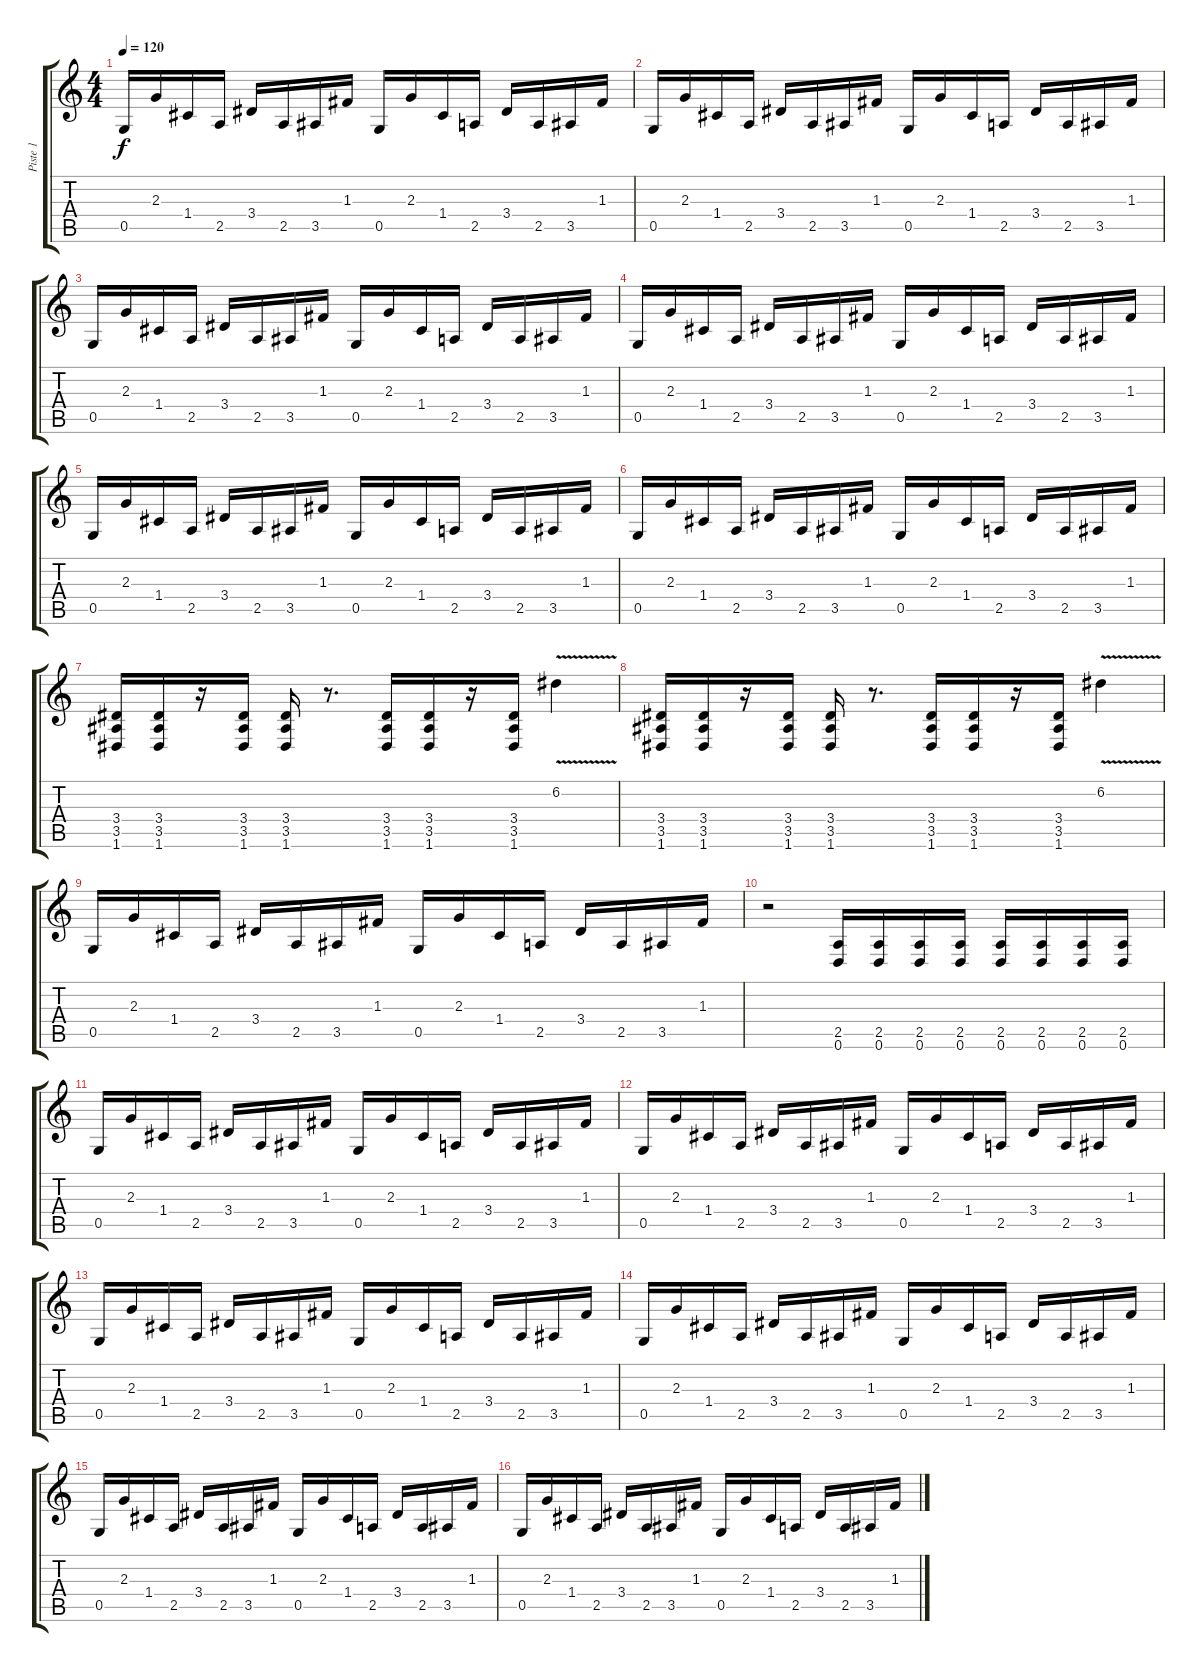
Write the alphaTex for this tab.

\track ("Piste 1" "Piste 1") {instrument distortionguitar}
\staff {score tabs}
\tuning (D4 A3 F3 C3 G2 D2) {hide}
\ts (4 4)
\tempo 120
\clef g2
\ks c
0.5.16{dy f} 2.3.16 1.4.16 2.5.16 3.4.16 2.5.16 3.5.16 1.3.16 0.5.16 2.3.16 1.4.16 2.5.16 3.4.16 2.5.16 3.5.16 1.3.16 |
0.5.16 2.3.16 1.4.16 2.5.16 3.4.16 2.5.16 3.5.16 1.3.16 0.5.16 2.3.16 1.4.16 2.5.16 3.4.16 2.5.16 3.5.16 1.3.16 |
0.5.16 2.3.16 1.4.16 2.5.16 3.4.16 2.5.16 3.5.16 1.3.16 0.5.16 2.3.16 1.4.16 2.5.16 3.4.16 2.5.16 3.5.16 1.3.16 |
0.5.16 2.3.16 1.4.16 2.5.16 3.4.16 2.5.16 3.5.16 1.3.16 0.5.16 2.3.16 1.4.16 2.5.16 3.4.16 2.5.16 3.5.16 1.3.16 |
0.5.16 2.3.16 1.4.16 2.5.16 3.4.16 2.5.16 3.5.16 1.3.16 0.5.16 2.3.16 1.4.16 2.5.16 3.4.16 2.5.16 3.5.16 1.3.16 |
0.5.16 2.3.16 1.4.16 2.5.16 3.4.16 2.5.16 3.5.16 1.3.16 0.5.16 2.3.16 1.4.16 2.5.16 3.4.16 2.5.16 3.5.16 1.3.16 |
(3.4 3.5 1.6).16 (3.4 3.5 1.6).16 r.16 (3.4 3.5 1.6).16 (3.4 3.5 1.6).16 r.8{d} (3.4 3.5 1.6).16 (3.4 3.5 1.6).16 r.16 (3.4 3.5 1.6).16 6.2{v}.4 |
(3.4 3.5 1.6).16 (3.4 3.5 1.6).16 r.16 (3.4 3.5 1.6).16 (3.4 3.5 1.6).16 r.8{d} (3.4 3.5 1.6).16 (3.4 3.5 1.6).16 r.16 (3.4 3.5 1.6).16 6.2{v}.4 |
0.5.16 2.3.16 1.4.16 2.5.16 3.4.16 2.5.16 3.5.16 1.3.16 0.5.16 2.3.16 1.4.16 2.5.16 3.4.16 2.5.16 3.5.16 1.3.16 |
r.2 (2.5 0.6).16 (2.5 0.6).16 (2.5 0.6).16 (2.5 0.6).16 (2.5 0.6).16 (2.5 0.6).16 (2.5 0.6).16 (2.5 0.6).16 |
0.5.16 2.3.16 1.4.16 2.5.16 3.4.16 2.5.16 3.5.16 1.3.16 0.5.16 2.3.16 1.4.16 2.5.16 3.4.16 2.5.16 3.5.16 1.3.16 |
0.5.16 2.3.16 1.4.16 2.5.16 3.4.16 2.5.16 3.5.16 1.3.16 0.5.16 2.3.16 1.4.16 2.5.16 3.4.16 2.5.16 3.5.16 1.3.16 |
0.5.16 2.3.16 1.4.16 2.5.16 3.4.16 2.5.16 3.5.16 1.3.16 0.5.16 2.3.16 1.4.16 2.5.16 3.4.16 2.5.16 3.5.16 1.3.16 |
0.5.16 2.3.16 1.4.16 2.5.16 3.4.16 2.5.16 3.5.16 1.3.16 0.5.16 2.3.16 1.4.16 2.5.16 3.4.16 2.5.16 3.5.16 1.3.16 |
0.5.16 2.3.16 1.4.16 2.5.16 3.4.16 2.5.16 3.5.16 1.3.16 0.5.16 2.3.16 1.4.16 2.5.16 3.4.16 2.5.16 3.5.16 1.3.16 |
0.5.16 2.3.16 1.4.16 2.5.16 3.4.16 2.5.16 3.5.16 1.3.16 0.5.16 2.3.16 1.4.16 2.5.16 3.4.16 2.5.16 3.5.16 1.3.16
